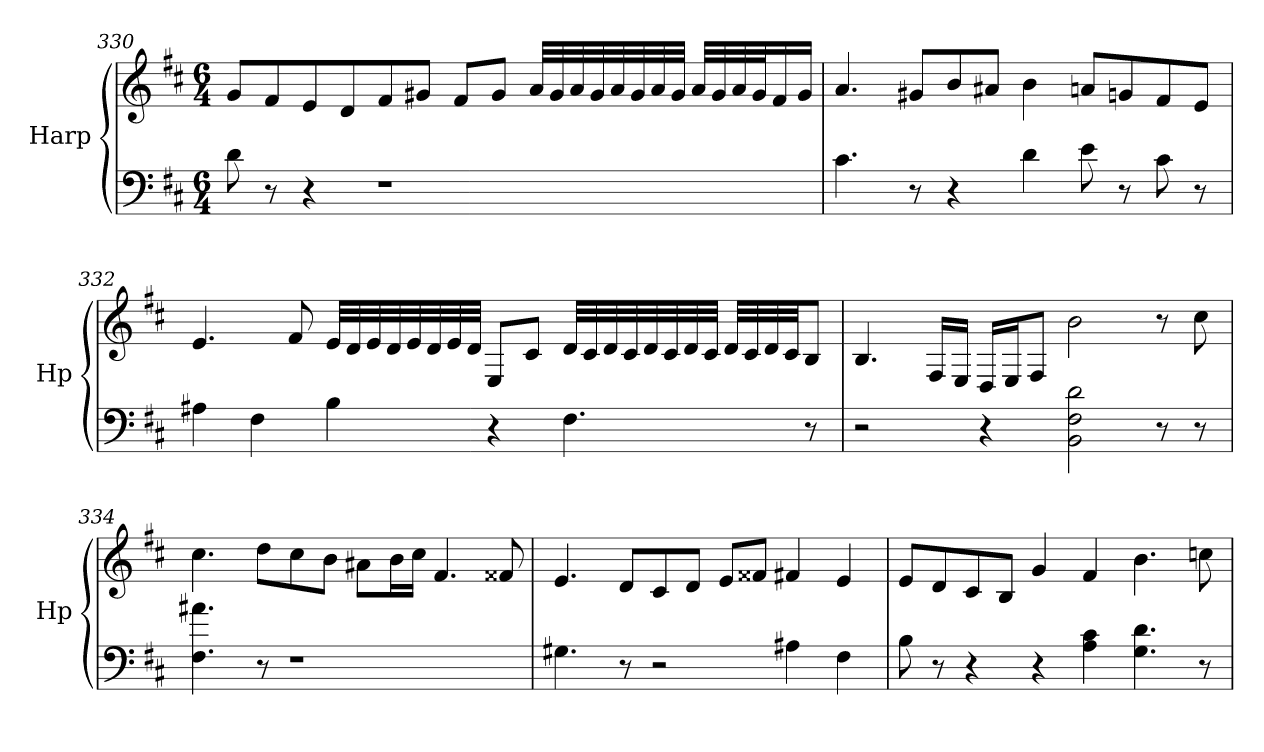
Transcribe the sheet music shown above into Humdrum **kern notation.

**kern	**kern
*part1	*part1
*staff2	*staff1
*I"Harp	*
*I'Hp	*
*clefF4	*clefG2
*k[f#c#]	*k[f#c#]
*M6/4	*M6/4
=330	=330
8d\	8g/L
8r	8f#/
4r	8e/
.	8d/
1r	8f#/
.	8g#X/J
.	8f#/L
.	8g#/J
.	32a/LLL
.	32g#/
.	32a/
.	32g#/
.	32a/
.	32g#/
.	32a/
.	32g#/JJJ
.	32a/LLL
.	32g#/
.	32a/
.	32g#/J
.	16f#/
.	16g#/JJ
!!LO:LB:g=z
=331	=331
4.c#\	4.a/
8r	8g#X/L
4r	8b/
.	8a#X/J
4d\	4b\
8e\	8an/L
8r	8gn/
8c#\	8f#/
8r	8e/J
=332	=332
4A#X\	4.e/
4F#\	.
.	8f#/
4B\	32e/LLL
.	32d/
.	32e/
.	32d/
.	32e/
.	32d/
.	32e/
.	32d/JJJ
4r	8E/L
.	8c#/J
4.F#\	32d/LLL
.	32c#/
.	32d/
.	32c#/
.	32d/
.	32c#/
.	32d/
.	32c#/JJJ
.	32d/LLL
.	32c#/
.	32d/
.	32c#/JJ
8r	8B/J
!!LO:PB:g=z
=333	=333
2r	4.B/
.	16F#/LL
.	16E/JJ
4r	16D/LL
.	16E/J
.	8F#/J
2BB\ 2F#\ 2d\	2b\
8r	8r
8r	8cc#\
=334	=334
4.F#\ 4.a#X\	4.cc#\
8r	8dd\L
1r	8cc#\
.	8b\J
.	8a#X\L
.	16b\L
.	16cc#\JJ
.	4.f#/
.	8f##X/
=335	=335
4.G#X\	4.e/
8r	8d/L
2r	8c#/
.	8d/J
.	8e/L
.	8f##X/J
4A#X\	4f#X/
4F#\	4e/
!!LO:LB:g=z
=336	=336
8B\	8e/L
8r	8d/
4r	8c#/
.	8B/J
4r	4g/
4A\ 4c#\	4f#/
4.G\ 4.d\	4.b\
8r	8ccn\
=	=
*-	*-
